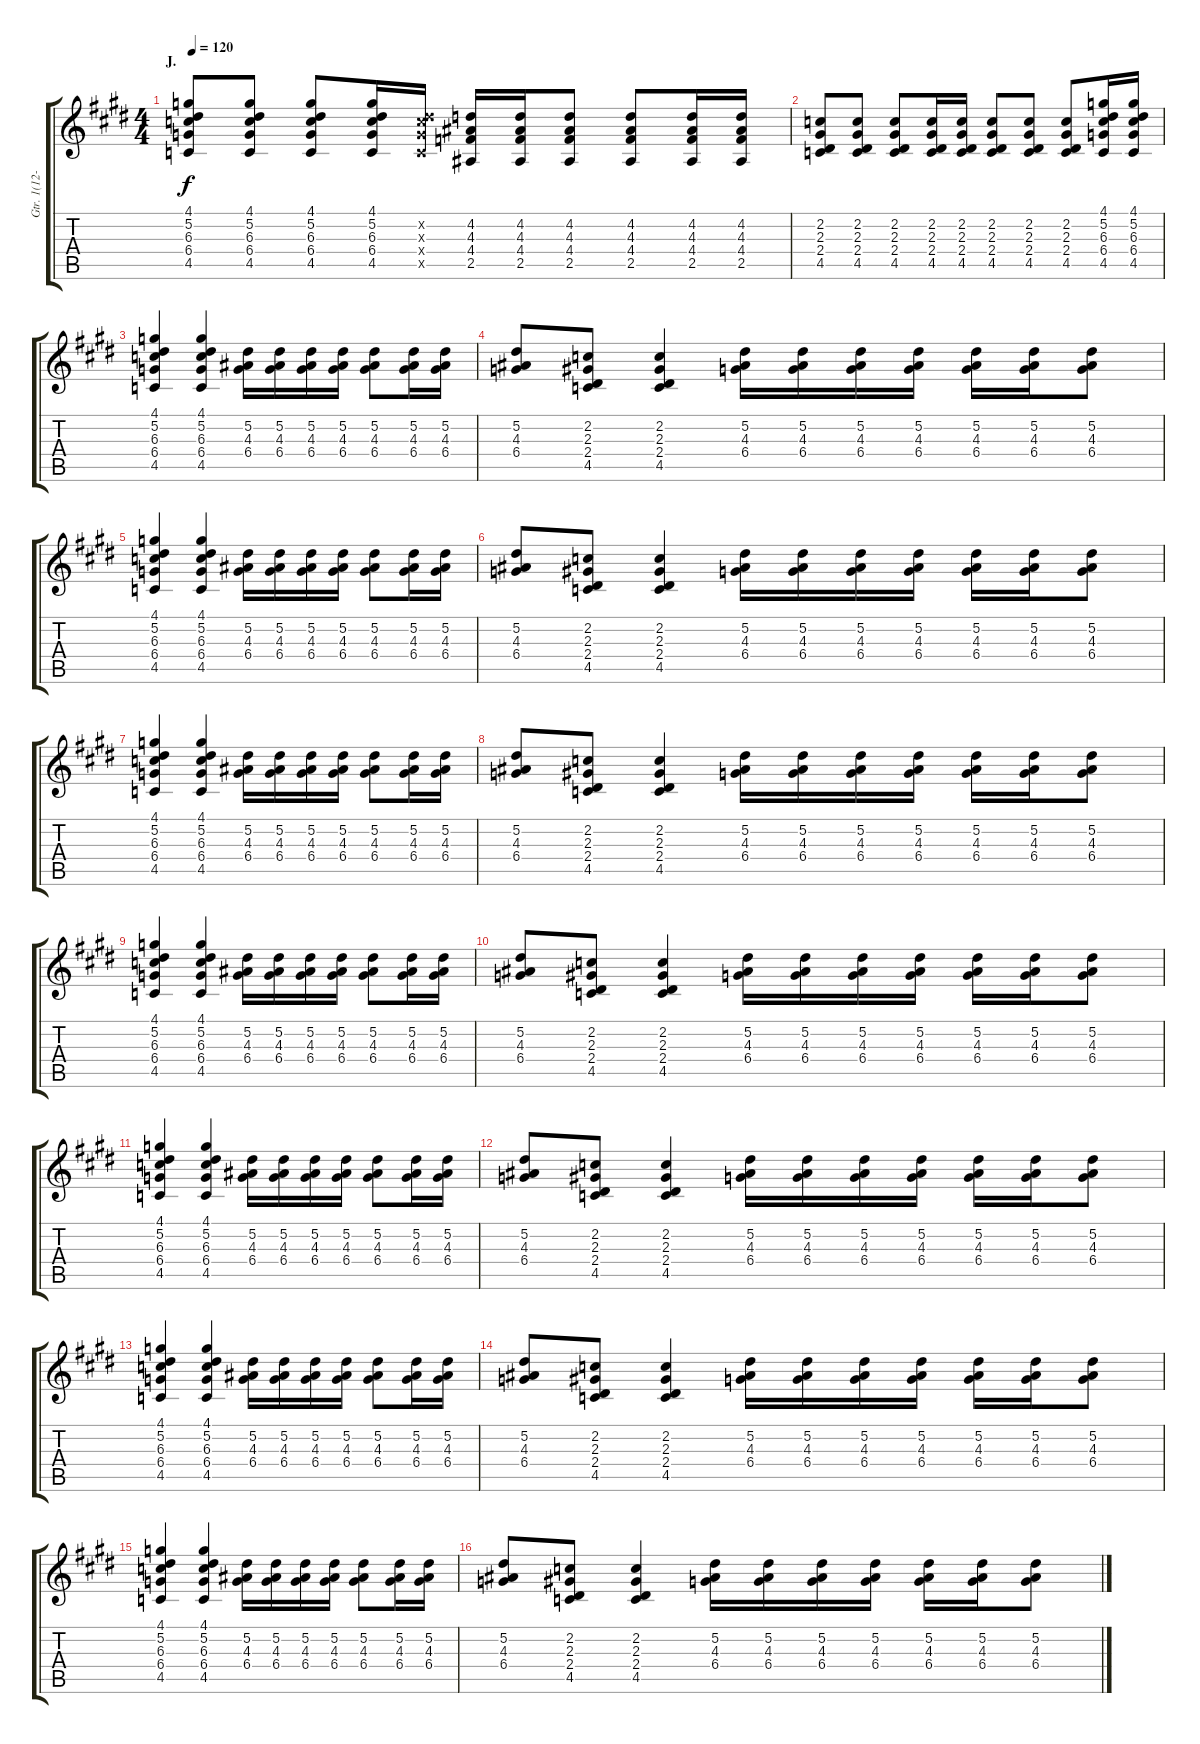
\track ("Gtr. 1(12-string acous.)" "Gtr. 1(12-") {instrument acousticguitarsteel}
\staff {score tabs}
\tuning (Eb4 Bb3 Gb3 Db3 Ab2 Eb2) {hide}
\ts (4 4)
\section ("" "J.")
\tempo 120
\clef g2
\ks e
(4.1 5.2 6.3 6.4 4.5).8{dy f} (4.1 5.2 6.3 6.4 4.5).8 (4.1 5.2 6.3 6.4 4.5).8 (4.1 5.2 6.3 6.4 4.5).16 (5.2{x} 6.3{x} 6.4{x} 4.5{x}).16 (4.2 4.3 4.4 2.5).16 (4.2 4.3 4.4 2.5).16 (4.2 4.3 4.4 2.5).8 (4.2 4.3 4.4 2.5).8 (4.2 4.3 4.4 2.5).16 (4.2 4.3 4.4 2.5).16 |
(2.2 2.3 2.4 4.5).8 (2.2 2.3 2.4 4.5).8 (2.2 2.3 2.4 4.5).8 (2.2 2.3 2.4 4.5).16 (2.2 2.3 2.4 4.5).16 (2.2 2.3 2.4 4.5).8 (2.2 2.3 2.4 4.5).8 (2.2 2.3 2.4 4.5).8 (4.1 5.2 6.3 6.4 4.5).16 (4.1 5.2 6.3 6.4 4.5).16 |
(4.1 5.2 6.3 6.4 4.5).4 (4.1 5.2 6.3 6.4 4.5).4 (5.2 4.3 6.4).16 (5.2 4.3 6.4).16 (5.2 4.3 6.4).16 (5.2 4.3 6.4).16 (5.2 4.3 6.4).8 (5.2 4.3 6.4).16 (5.2 4.3 6.4).16 |
(5.2 4.3 6.4).8 (2.2 2.3 2.4 4.5).8 (2.2 2.3 2.4 4.5).4 (5.2 4.3 6.4).16 (5.2 4.3 6.4).16 (5.2 4.3 6.4).16 (5.2 4.3 6.4).16 (5.2 4.3 6.4).16 (5.2 4.3 6.4).16 (5.2 4.3 6.4).8 |
(4.1 5.2 6.3 6.4 4.5).4 (4.1 5.2 6.3 6.4 4.5).4 (5.2 4.3 6.4).16 (5.2 4.3 6.4).16 (5.2 4.3 6.4).16 (5.2 4.3 6.4).16 (5.2 4.3 6.4).8 (5.2 4.3 6.4).16 (5.2 4.3 6.4).16 |
(5.2 4.3 6.4).8 (2.2 2.3 2.4 4.5).8 (2.2 2.3 2.4 4.5).4 (5.2 4.3 6.4).16 (5.2 4.3 6.4).16 (5.2 4.3 6.4).16 (5.2 4.3 6.4).16 (5.2 4.3 6.4).16 (5.2 4.3 6.4).16 (5.2 4.3 6.4).8 |
(4.1 5.2 6.3 6.4 4.5).4 (4.1 5.2 6.3 6.4 4.5).4 (5.2 4.3 6.4).16 (5.2 4.3 6.4).16 (5.2 4.3 6.4).16 (5.2 4.3 6.4).16 (5.2 4.3 6.4).8 (5.2 4.3 6.4).16 (5.2 4.3 6.4).16 |
(5.2 4.3 6.4).8 (2.2 2.3 2.4 4.5).8 (2.2 2.3 2.4 4.5).4 (5.2 4.3 6.4).16 (5.2 4.3 6.4).16 (5.2 4.3 6.4).16 (5.2 4.3 6.4).16 (5.2 4.3 6.4).16 (5.2 4.3 6.4).16 (5.2 4.3 6.4).8 |
(4.1 5.2 6.3 6.4 4.5).4 (4.1 5.2 6.3 6.4 4.5).4 (5.2 4.3 6.4).16 (5.2 4.3 6.4).16 (5.2 4.3 6.4).16 (5.2 4.3 6.4).16 (5.2 4.3 6.4).8 (5.2 4.3 6.4).16 (5.2 4.3 6.4).16 |
(5.2 4.3 6.4).8 (2.2 2.3 2.4 4.5).8 (2.2 2.3 2.4 4.5).4 (5.2 4.3 6.4).16 (5.2 4.3 6.4).16 (5.2 4.3 6.4).16 (5.2 4.3 6.4).16 (5.2 4.3 6.4).16 (5.2 4.3 6.4).16 (5.2 4.3 6.4).8 |
(4.1 5.2 6.3 6.4 4.5).4 (4.1 5.2 6.3 6.4 4.5).4 (5.2 4.3 6.4).16 (5.2 4.3 6.4).16 (5.2 4.3 6.4).16 (5.2 4.3 6.4).16 (5.2 4.3 6.4).8 (5.2 4.3 6.4).16 (5.2 4.3 6.4).16 |
(5.2 4.3 6.4).8 (2.2 2.3 2.4 4.5).8 (2.2 2.3 2.4 4.5).4 (5.2 4.3 6.4).16 (5.2 4.3 6.4).16 (5.2 4.3 6.4).16 (5.2 4.3 6.4).16 (5.2 4.3 6.4).16 (5.2 4.3 6.4).16 (5.2 4.3 6.4).8 |
(4.1 5.2 6.3 6.4 4.5).4 (4.1 5.2 6.3 6.4 4.5).4 (5.2 4.3 6.4).16 (5.2 4.3 6.4).16 (5.2 4.3 6.4).16 (5.2 4.3 6.4).16 (5.2 4.3 6.4).8 (5.2 4.3 6.4).16 (5.2 4.3 6.4).16 |
(5.2 4.3 6.4).8 (2.2 2.3 2.4 4.5).8 (2.2 2.3 2.4 4.5).4 (5.2 4.3 6.4).16 (5.2 4.3 6.4).16 (5.2 4.3 6.4).16 (5.2 4.3 6.4).16 (5.2 4.3 6.4).16 (5.2 4.3 6.4).16 (5.2 4.3 6.4).8 |
(4.1 5.2 6.3 6.4 4.5).4 (4.1 5.2 6.3 6.4 4.5).4 (5.2 4.3 6.4).16 (5.2 4.3 6.4).16 (5.2 4.3 6.4).16 (5.2 4.3 6.4).16 (5.2 4.3 6.4).8 (5.2 4.3 6.4).16 (5.2 4.3 6.4).16 |
(5.2 4.3 6.4).8 (2.2 2.3 2.4 4.5).8 (2.2 2.3 2.4 4.5).4 (5.2 4.3 6.4).16 (5.2 4.3 6.4).16 (5.2 4.3 6.4).16 (5.2 4.3 6.4).16 (5.2 4.3 6.4).16 (5.2 4.3 6.4).16 (5.2 4.3 6.4).8
